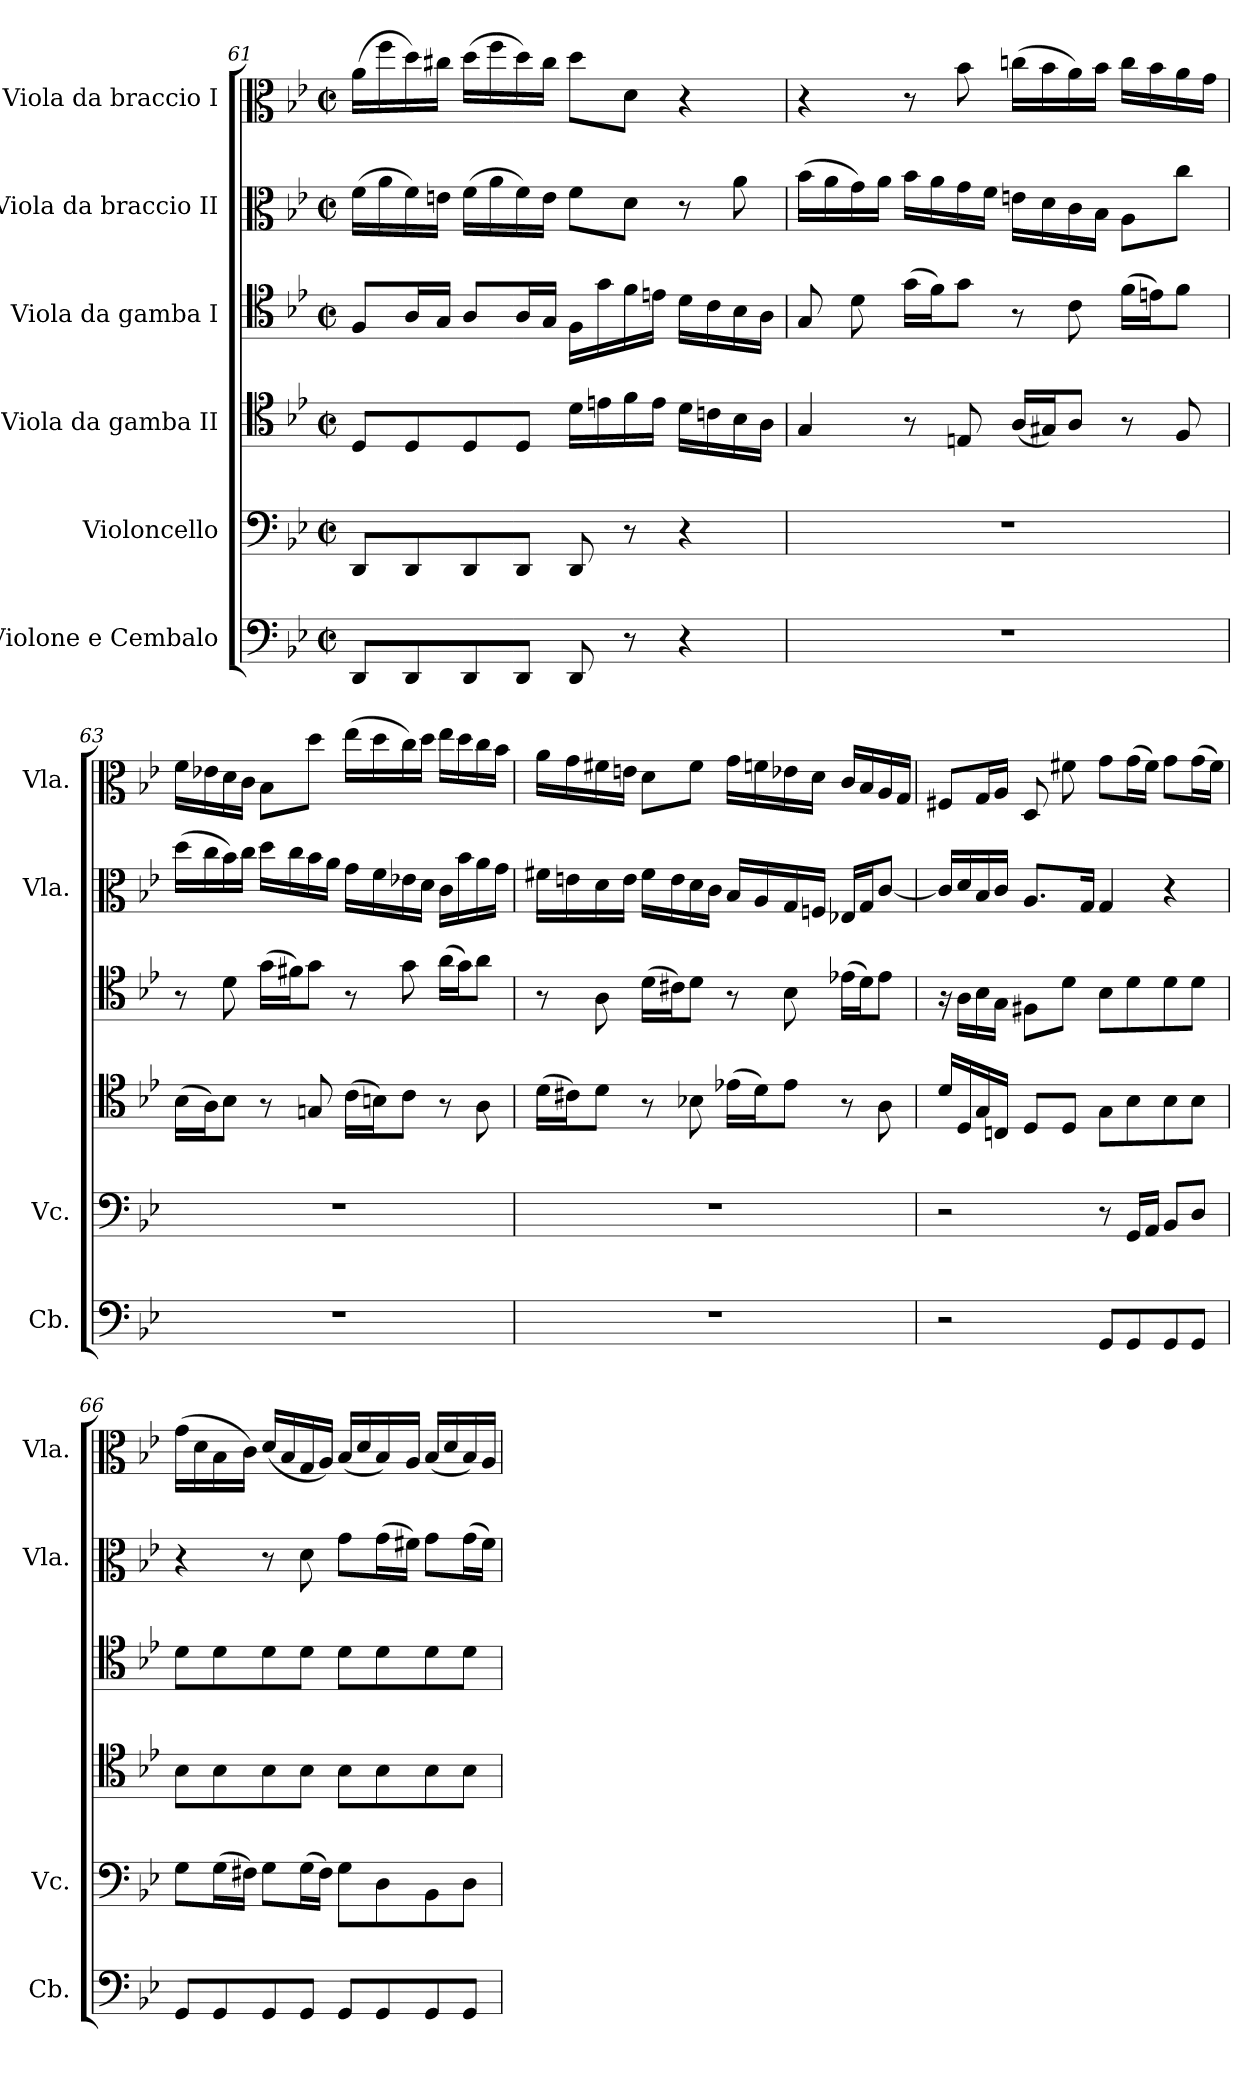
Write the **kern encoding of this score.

**kern	**kern	**kern	**kern	**kern	**kern
*part6	*part5	*part4	*part3	*part2	*part1
*staff6	*staff5	*staff4	*staff3	*staff2	*staff1
*I"Violone e Cembalo	*I"Violoncello	*I"Viola da gamba II	*I"Viola da gamba I	*I"Viola da braccio II	*I"Viola da braccio I
*I'Cb.	*I'Vc.	*	*	*I'Vla.	*I'Vla.
!!LO:LB:g=z
*clefF4	*clefF4	*clefC4	*clefC4	*clefC3	*clefC3
*ITrd7c12	*	*	*	*	*
*k[b-e-]	*k[b-e-]	*k[b-e-]	*k[b-e-]	*k[b-e-]	*k[b-e-]
*B-:	*B-:	*B-:	*B-:	*B-:	*B-:
*M2/2	*M2/2	*M2/2	*M2/2	*M2/2	*M2/2
*met(c|)	*met(c|)	*met(c|)	*met(c|)	*met(c|)	*met(c|)
=61	=61	=61	=61	=61	=61
8DDDi/L	8DDi/L	8Di/L	8Fi/L	(16fi\LL	(16ai\LL
.	.	.	.	16ai\	16ffi\
8DDDi/	8DDi/	8Di/	16Ai/L	16fi\)	16ddi\)
.	.	.	16Gi/JJ	16eni\JJ	16cc#Xi\JJ
8DDDi/	8DDi/	8Di/	8Ai/L	(16fi\LL	(16ddi\LL
.	.	.	.	16ai\	16ffi\
8DDDi/J	8DDi/J	8Di/J	16Ai/L	16fi\)	16ddi\)
.	.	.	16Gi/JJ	16ei\JJ	16cc#i\JJ
8DDDi/	8DDi/	16di\LL	16Fi\LL	8fi\L	8ddi\L
.	.	16eni\	16gi\	.	.
8r	8r	16fi\	16fi\	8di\J	8di\J
.	.	16ei\JJ	16eni\JJ	.	.
4r	4r	16di\LL	16di\LL	8r	4r
.	.	16cni\	16ci\	.	.
.	.	16B-i\	16B-i\	8ai\	.
.	.	16Ai\JJ	16Ai\JJ	.	.
=62	=62	=62	=62	=62	=62
1r	1r	4Gi/	8Gi/	(16b-i\LL	4r
.	.	.	.	16ai\	.
.	.	.	8di\	16gi\)	.
.	.	.	.	16ai\JJ	.
.	.	8r	(16gi\LL	16b-i\LL	8r
.	.	.	16fi\J)	16ai\	.
.	.	8Eni/	8gi\J	16gi\	8b-i\
.	.	.	.	16fi\JJ	.
.	.	(16Ai/LL	8r	16eni\LL	(16ccni\LL
.	.	16G#Xi/J)	.	16di\	16b-i\
.	.	8Ai/J	8ci\	16ci\	16ai\)
.	.	.	.	16B-i\JJ	16b-i\JJ
.	.	8r	(16fi\LL	8Ai\L	16cci\LL
.	.	.	16eni\J)	.	16b-i\
.	.	8Fi/	8fi\J	8cci\J	16ai\
.	.	.	.	.	16gi\JJ
=63	=63	=63	=63	=63	=63
1r	1r	(16B-i\LL	8r	(16ddi\LL	16fi\LL
.	.	16Ai\J)	.	16cci\	16e-Xi\
.	.	8B-i\J	8di\	16b-i\)	16di\
.	.	.	.	16cci\JJ	16ci\JJ
.	.	8r	(16gi\LL	16ddi\LL	8B-i\L
.	.	.	16f#Xi\J)	16cci\	.
.	.	8Gni/	8gi\J	16b-i\	8ddi\J
.	.	.	.	16ai\JJ	.
.	.	(16ci\LL	8r	16gi\LL	(16ee-i\LL
.	.	16Bni\J)	.	16fi\	16ddi\
.	.	8ci\J	8gi\	16e-Xi\	16cci\)
.	.	.	.	16di\JJ	16ddi\JJ
.	.	8r	(16ai\LL	16ci\LL	16ee-i\LL
.	.	.	16gi\J)	16b-i\	16ddi\
.	.	8Ai\	8ai\J	16ai\	16cci\
.	.	.	.	16gi\JJ	16b-i\JJ
!!LO:LB:g=z
=64	=64	=64	=64	=64	=64
1r	1r	(16di\LL	8r	16f#Xi\LL	16ai\LL
.	.	16c#Xi\J)	.	16eni\	16gi\
.	.	8di\J	8Ai\	16di\	16f#Xi\
.	.	.	.	16ei\JJ	16eni\JJ
.	.	8r	(16di\LL	16f#i\LL	8di\L
.	.	.	16c#Xi\J)	16ei\	.
.	.	8B-Xi\	8di\J	16di\	8f#i\J
.	.	.	.	16ci\JJ	.
.	.	(16e-Xi\LL	8r	16B-i/LL	16gi\LL
.	.	16di\J)	.	16Ai/	16fni\
.	.	8e-i\J	8B-i\	16Gi/	16e-Xi\
.	.	.	.	16Fni/JJ	16di\JJ
.	.	8r	(16e-Xi\LL	16E-Xi/LL	16ci/LL
.	.	.	16di\J)	16Gi/J	16B-i/
.	.	8Ai\	8e-i\J	[8ci/J	16Ai/
.	.	.	.	.	16Gi/JJ
=65	=65	=65	=65	=65	=65
2r	2r	16di/LL	16r	16ci/LL]	8F#Xi/L
.	.	16Di/	16Ai\LL	16di/	.
.	.	16Gi/	16B-i\	16B-i/	16Gi/L
.	.	16Cni/JJ	16Gi\JJ	16ci/JJ	16Ai/JJ
.	.	8Di/L	8F#Xi\L	8.Ai/L	8Di/
.	.	8Di/J	8di\J	.	8f#Xi\
.	.	.	.	16Gi/Jk	.
8GGGi/L	8r	8Gi\L	8B-i\L	4Gi/	8gi\L
8GGGi/	16GGi/LL	8B-i\	8di\	.	(16gi\L
.	16AAi/JJ	.	.	.	16f#i\JJ)
8GGGi/	8BB-i/L	8B-i\	8di\	4r	8gi\L
8GGGi/J	8Di/J	8B-i\J	8di\J	.	(16gi\L
.	.	.	.	.	16f#i\JJ)
=66	=66	=66	=66	=66	=66
8GGGi/L	8Gi\L	8B-i\L	8di\L	4r	(16gi\LL
.	.	.	.	.	16di\
8GGGi/	(16Gi\L	8B-i\	8di\	.	16B-i\
.	16F#Xi\JJ)	.	.	.	16ci\JJ)
8GGGi/	8Gi\L	8B-i\	8di\	8r	(16di/LL
.	.	.	.	.	16B-i/
8GGGi/J	(16Gi\L	8B-i\J	8di\J	8di\	16Gi/
.	16F#i\JJ)	.	.	.	16Ai/JJ)
8GGGi/L	8Gi\L	8B-i\L	8di\L	8gi\L	(16B-i/LL
.	.	.	.	.	16di/
8GGGi/	8Di\	8B-i\	8di\	(16gi\L	16B-i/)
.	.	.	.	16f#Xi\JJ)	16Ai/JJ
8GGGi/	8BB-i\	8B-i\	8di\	8gi\L	(16B-i/LL
.	.	.	.	.	16di/
8GGGi/J	8Di\J	8B-i\J	8di\J	(16gi\L	16B-i/)
.	.	.	.	16f#i\JJ)	16Ai/JJ
=	=	=	=	=	=
*-	*-	*-	*-	*-	*-
